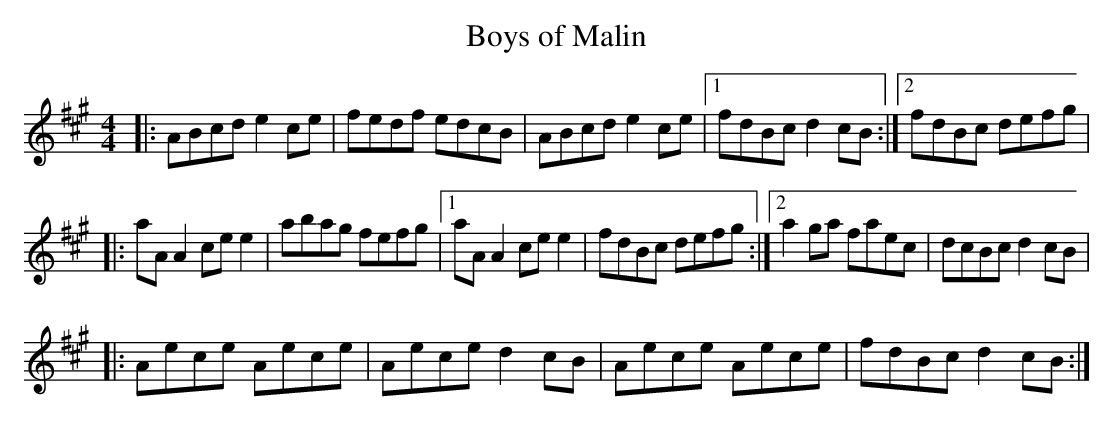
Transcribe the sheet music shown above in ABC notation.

X:1
T:Boys of Malin
M:4/4
L:1/8
K:A
|:ABcd e2ce|fedf edcB|ABcd e2ce|1 fdBc d2cB:|2 fdBc defg|
|:aAA2 cee2|abag fefg|1 aAA2 cee2|fdBc defg:|2 a2ga faec|dcBc d2cB|
|:Aece Aece|Aece d2cB|Aece Aece|fdBc d2cB:|
